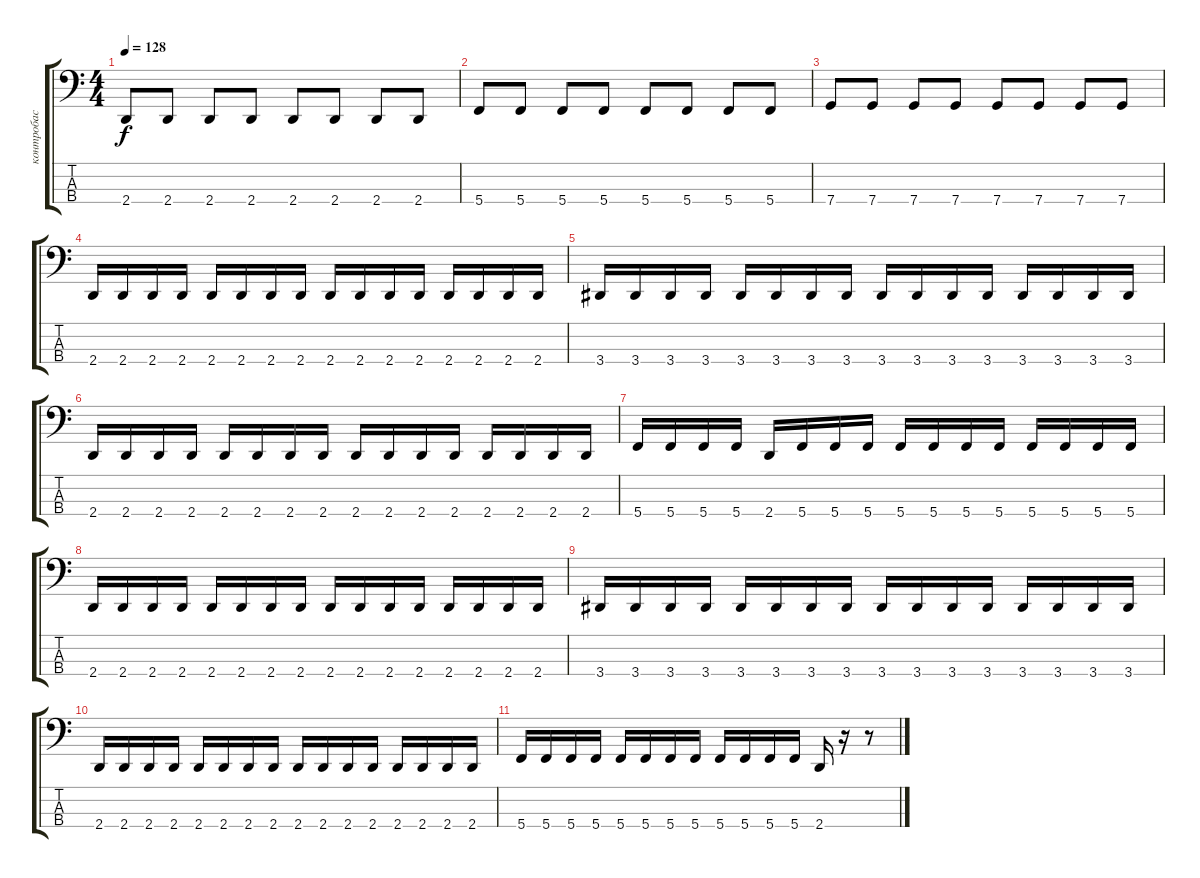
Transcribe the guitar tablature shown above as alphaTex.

\track ("контробас" "контробас") {instrument electricbassfinger}
\staff {score tabs}
\tuning (F2 C2 G1 C1) {hide}
\ts (4 4)
\tempo 128
\clef f4
\ks c
2.4.8{dy f} 2.4.8 2.4.8 2.4.8 2.4.8 2.4.8 2.4.8 2.4.8 |
5.4.8 5.4.8 5.4.8 5.4.8 5.4.8 5.4.8 5.4.8 5.4.8 |
7.4.8 7.4.8 7.4.8 7.4.8 7.4.8 7.4.8 7.4.8 7.4.8 |
2.4.16 2.4.16 2.4.16 2.4.16 2.4.16 2.4.16 2.4.16 2.4.16 2.4.16 2.4.16 2.4.16 2.4.16 2.4.16 2.4.16 2.4.16 2.4.16 |
3.4.16 3.4.16 3.4.16 3.4.16 3.4.16 3.4.16 3.4.16 3.4.16 3.4.16 3.4.16 3.4.16 3.4.16 3.4.16 3.4.16 3.4.16 3.4.16 |
2.4.16 2.4.16 2.4.16 2.4.16 2.4.16 2.4.16 2.4.16 2.4.16 2.4.16 2.4.16 2.4.16 2.4.16 2.4.16 2.4.16 2.4.16 2.4.16 |
5.4.16 5.4.16 5.4.16 5.4.16 2.4.16 5.4.16 5.4.16 5.4.16 5.4.16 5.4.16 5.4.16 5.4.16 5.4.16 5.4.16 5.4.16 5.4.16 |
2.4.16 2.4.16 2.4.16 2.4.16 2.4.16 2.4.16 2.4.16 2.4.16 2.4.16 2.4.16 2.4.16 2.4.16 2.4.16 2.4.16 2.4.16 2.4.16 |
3.4.16 3.4.16 3.4.16 3.4.16 3.4.16 3.4.16 3.4.16 3.4.16 3.4.16 3.4.16 3.4.16 3.4.16 3.4.16 3.4.16 3.4.16 3.4.16 |
2.4.16 2.4.16 2.4.16 2.4.16 2.4.16 2.4.16 2.4.16 2.4.16 2.4.16 2.4.16 2.4.16 2.4.16 2.4.16 2.4.16 2.4.16 2.4.16 |
5.4.16 5.4.16 5.4.16 5.4.16 5.4.16 5.4.16 5.4.16 5.4.16 5.4.16 5.4.16 5.4.16 5.4.16 2.4.16 r.16 r.8
